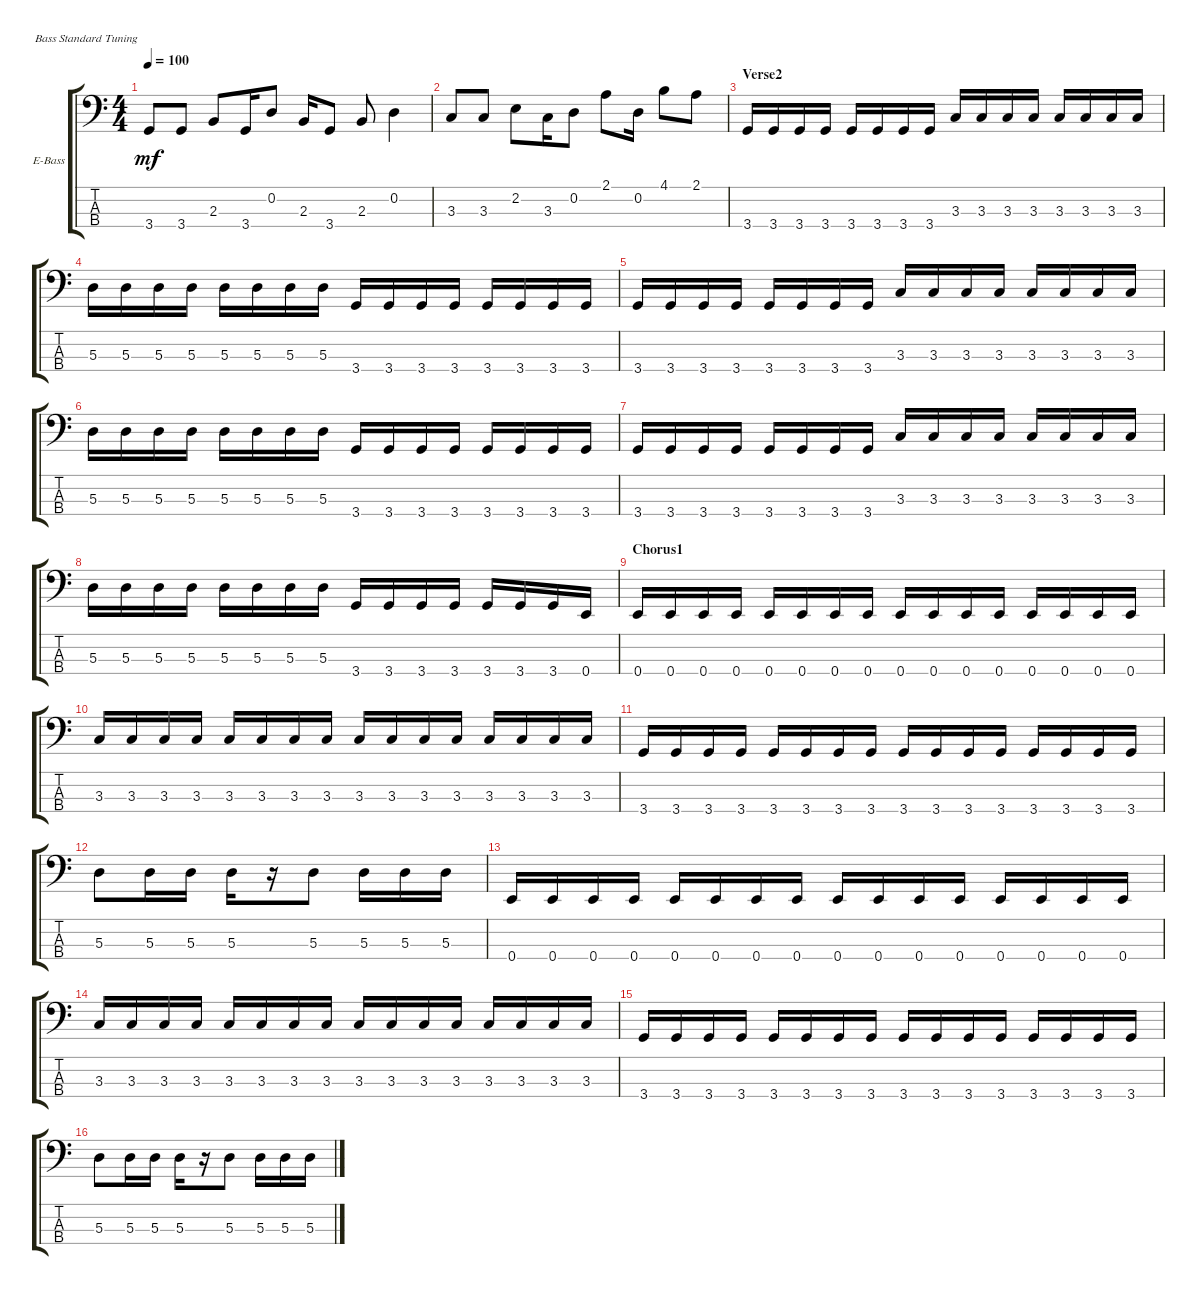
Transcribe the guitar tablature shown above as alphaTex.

\defaultSystemsLayout 4
\bracketExtendMode groupsimilarinstruments
\firstSystemTrackNameOrientation horizontal
\otherSystemsTrackNameOrientation horizontal
\track ("Bass" "E-Bass") {instrument electricbassfinger}
\staff {score tabs}
\tuning (G2 D2 A1 E1)
\ts (4 4)
\tempo 100
\clef f4
\ks c
3.4.8{dy mf} 3.4.8 2.3.8 3.4.16 0.2.8 2.3.16 3.4.8 2.3.8 0.2.4 |
3.3.8 3.3.8 2.2.8 3.3.16 0.2.8 2.1.8 0.2.16 4.1.8 2.1.8 |
\section ("" "Verse2")
3.4.16 3.4.16 3.4.16 3.4.16 3.4.16 3.4.16 3.4.16 3.4.16 3.3.16 3.3.16 3.3.16 3.3.16 3.3.16 3.3.16 3.3.16 3.3.16 |
5.3.16 5.3.16 5.3.16 5.3.16 5.3.16 5.3.16 5.3.16 5.3.16 3.4.16 3.4.16 3.4.16 3.4.16 3.4.16 3.4.16 3.4.16 3.4.16 |
3.4.16 3.4.16 3.4.16 3.4.16 3.4.16 3.4.16 3.4.16 3.4.16 3.3.16 3.3.16 3.3.16 3.3.16 3.3.16 3.3.16 3.3.16 3.3.16 |
5.3.16 5.3.16 5.3.16 5.3.16 5.3.16 5.3.16 5.3.16 5.3.16 3.4.16 3.4.16 3.4.16 3.4.16 3.4.16 3.4.16 3.4.16 3.4.16 |
3.4.16 3.4.16 3.4.16 3.4.16 3.4.16 3.4.16 3.4.16 3.4.16 3.3.16 3.3.16 3.3.16 3.3.16 3.3.16 3.3.16 3.3.16 3.3.16 |
5.3.16 5.3.16 5.3.16 5.3.16 5.3.16 5.3.16 5.3.16 5.3.16 3.4.16 3.4.16 3.4.16 3.4.16 3.4.16 3.4.16 3.4.16 0.4.16 |
\section ("" "Chorus1")
0.4.16 0.4.16 0.4.16 0.4.16 0.4.16 0.4.16 0.4.16 0.4.16 0.4.16 0.4.16 0.4.16 0.4.16 0.4.16 0.4.16 0.4.16 0.4.16 |
3.3.16 3.3.16 3.3.16 3.3.16 3.3.16 3.3.16 3.3.16 3.3.16 3.3.16 3.3.16 3.3.16 3.3.16 3.3.16 3.3.16 3.3.16 3.3.16 |
3.4.16 3.4.16 3.4.16 3.4.16 3.4.16 3.4.16 3.4.16 3.4.16 3.4.16 3.4.16 3.4.16 3.4.16 3.4.16 3.4.16 3.4.16 3.4.16 |
5.3.8 5.3.16 5.3.16 5.3.16 r.16 5.3.8 5.3.16 5.3.16 5.3.16 |
0.4.16 0.4.16 0.4.16 0.4.16 0.4.16 0.4.16 0.4.16 0.4.16 0.4.16 0.4.16 0.4.16 0.4.16 0.4.16 0.4.16 0.4.16 0.4.16 |
3.3.16 3.3.16 3.3.16 3.3.16 3.3.16 3.3.16 3.3.16 3.3.16 3.3.16 3.3.16 3.3.16 3.3.16 3.3.16 3.3.16 3.3.16 3.3.16 |
3.4.16 3.4.16 3.4.16 3.4.16 3.4.16 3.4.16 3.4.16 3.4.16 3.4.16 3.4.16 3.4.16 3.4.16 3.4.16 3.4.16 3.4.16 3.4.16 |
5.3.8 5.3.16 5.3.16 5.3.16 r.16 5.3.8 5.3.16 5.3.16 5.3.16
